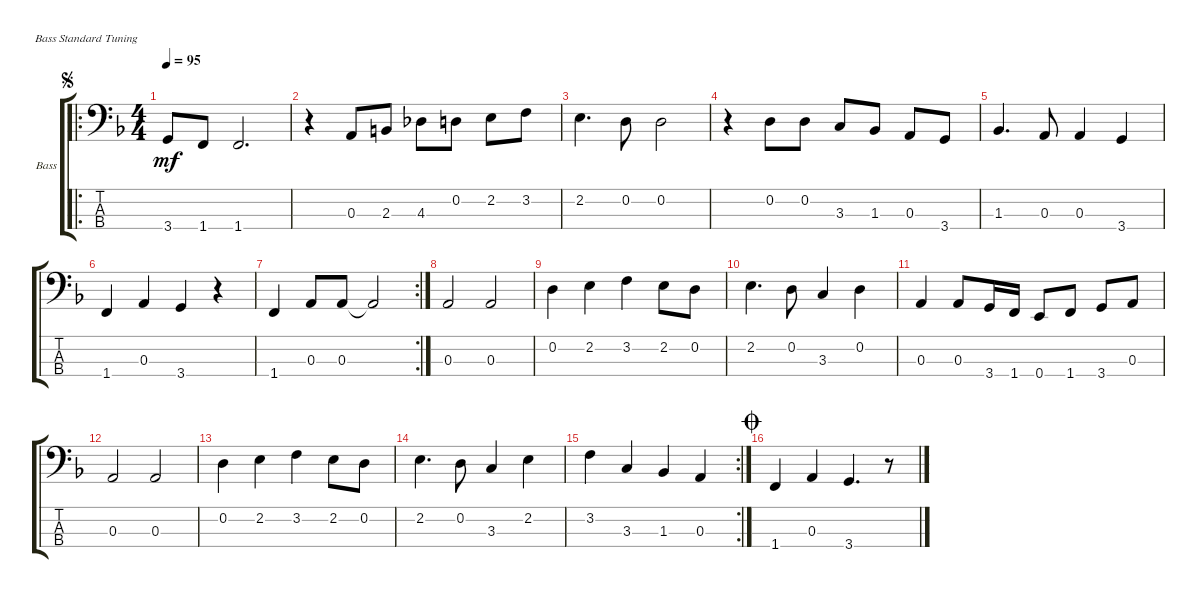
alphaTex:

\defaultSystemsLayout 4
\bracketExtendMode groupsimilarinstruments
\firstSystemTrackNameOrientation horizontal
\otherSystemsTrackNameOrientation horizontal
\track ("Paul McCartney " "Bass ") {instrument electricbassfinger}
\staff {score tabs}
\tuning (G2 D2 A1 E1)
\ro
\ts (4 4)
\jump segno
\tempo 95
\clef f4
\scale
0.532075
\ks f
3.4.8{dy mf instrument electricbassfinger} 1.4.8 1.4.2{d} |
\scale
0.233962 r.4 0.3.8 2.3.8 4.3.8 0.2.8 2.2.8 3.2.8 |
\scale
0.233962 2.2.4{d} 0.2.8 0.2.2 |
\scale
0.333333 r.4 0.2.8 0.2.8 3.3.8 1.3.8 0.3.8 3.4.8 |
\scale
0.333333 1.3.4{d} 0.3.8 0.3.4 3.4.4 |
\scale
0.333333 1.4.4 0.3.4 3.4.4 r.4 |
\rc 2
\scale
0.354167 1.4.4 0.3.8 0.3.8 0.3{t}.2 |
\scale
0.322917 0.3.2 0.3.2 |
\scale
0.322917 0.2.4 2.2.4 3.2.4 2.2.8 0.2.8 |
\scale
0.333333 2.2.4{d} 0.2.8 3.3.4 0.2.4 |
\scale
0.333333 0.3.4 0.3.8 3.4.16 1.4.16 0.4.8 1.4.8 3.4.8 0.3.8 |
\scale
0.333333 0.3.2 0.3.2 |
\scale
0.322917 0.2.4 2.2.4 3.2.4 2.2.8 0.2.8 |
\scale
0.322917 2.2.4{d} 0.2.8 3.3.4 2.2.4 |
\rc 2
\scale
0.354167 3.2.4 3.3.4 1.3.4 0.3.4 |
\jump coda
1.4.4 0.3.4 3.4.4{d} r.8
